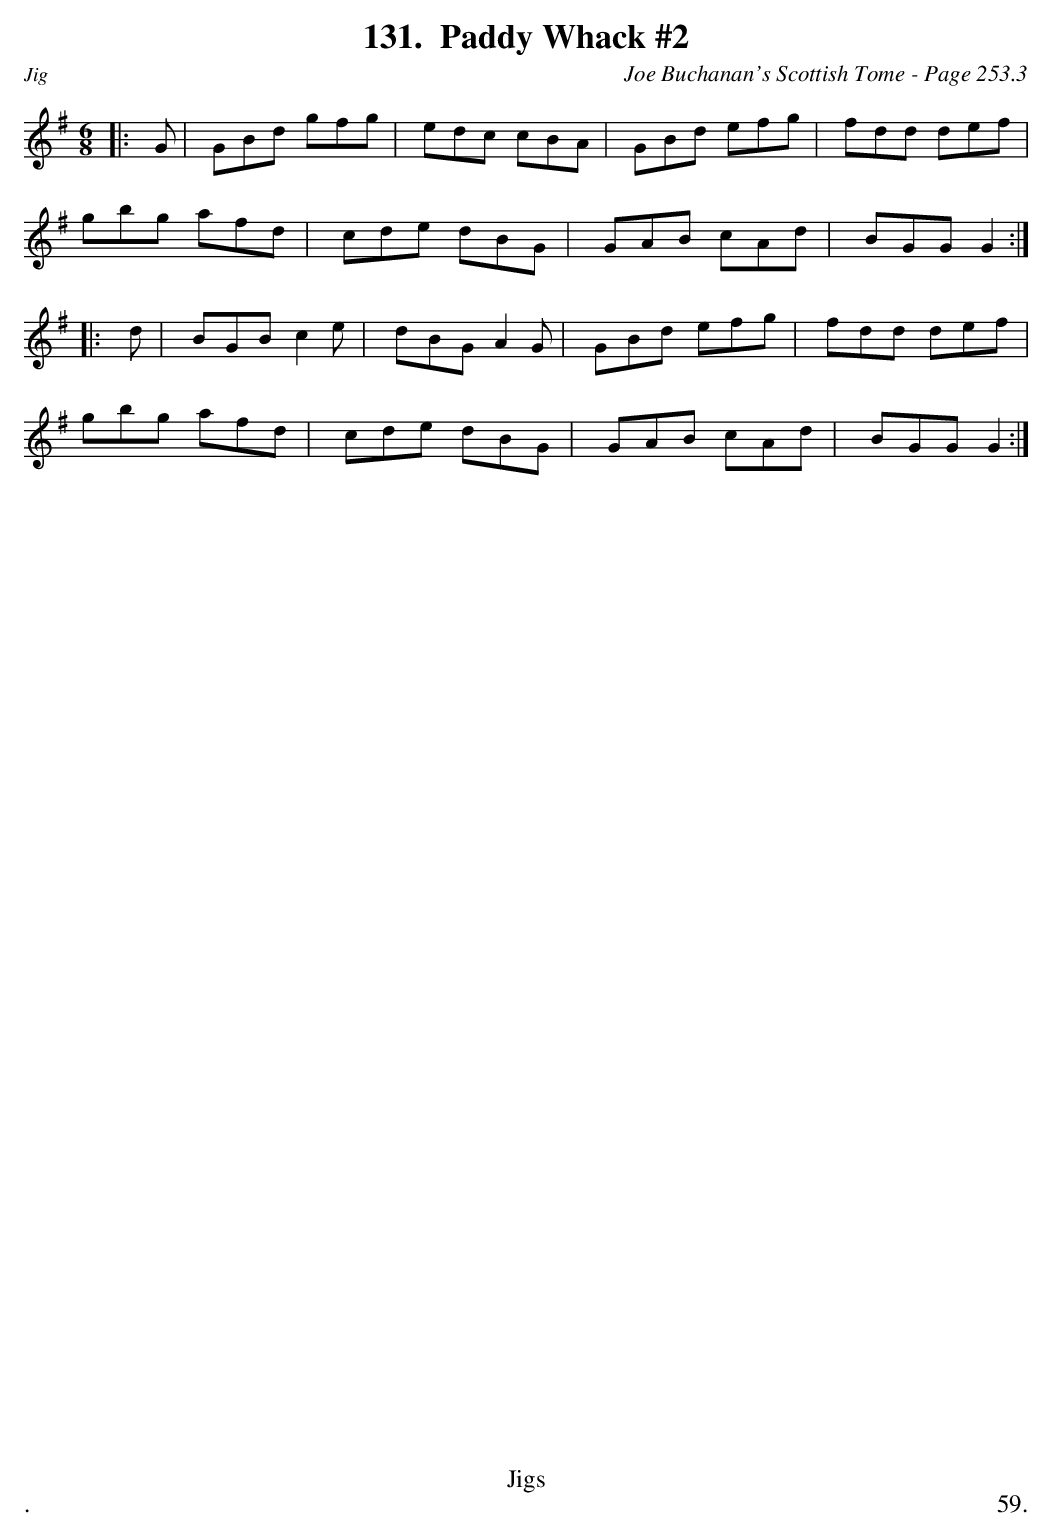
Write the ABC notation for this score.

X:1
T:Paddy Whack #2
C:Joe Buchanan's Scottish Tome - Page 253.3
L:1/8
M:6/8
K:G
|: G | GBd gfg | edc cBA | GBd efg | fdd def |
gbg afd | cde dBG | GAB cAd | BGG G2 :|
|: d | BGB c2 e | dBG A2 G | GBd efg | fdd def |
gbg afd | cde dBG | GAB cAd | BGG G2 :|
